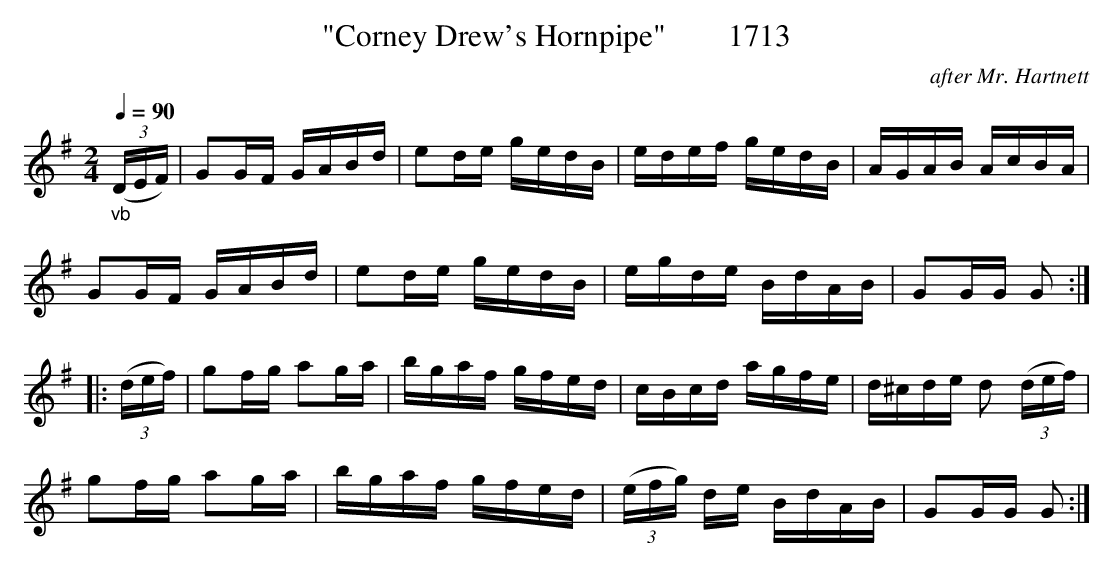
X:1
T:"Corney Drew's Hornpipe"        1713
C:after Mr. Hartnett
BRENNAN July 2003 (HTTP://WWW.SOSYOURMOM.COM)
Q:1/4=90
M:2/4
L:1/16
K:G
"_vb"(3(DEF)|G2GF GABd|e2de gedB|edef gedB|AGAB AcBA|
G2GF GABd|e2de gedB|egde BdAB|G2GG G2:|
|: (3(def)|g2fg a2ga|bgaf gfed|cBcd agfe|d^cde d2  (3(def)|
g2fg a2ga|bgaf gfed| (3(efg) de BdAB|G2GG G2:|
